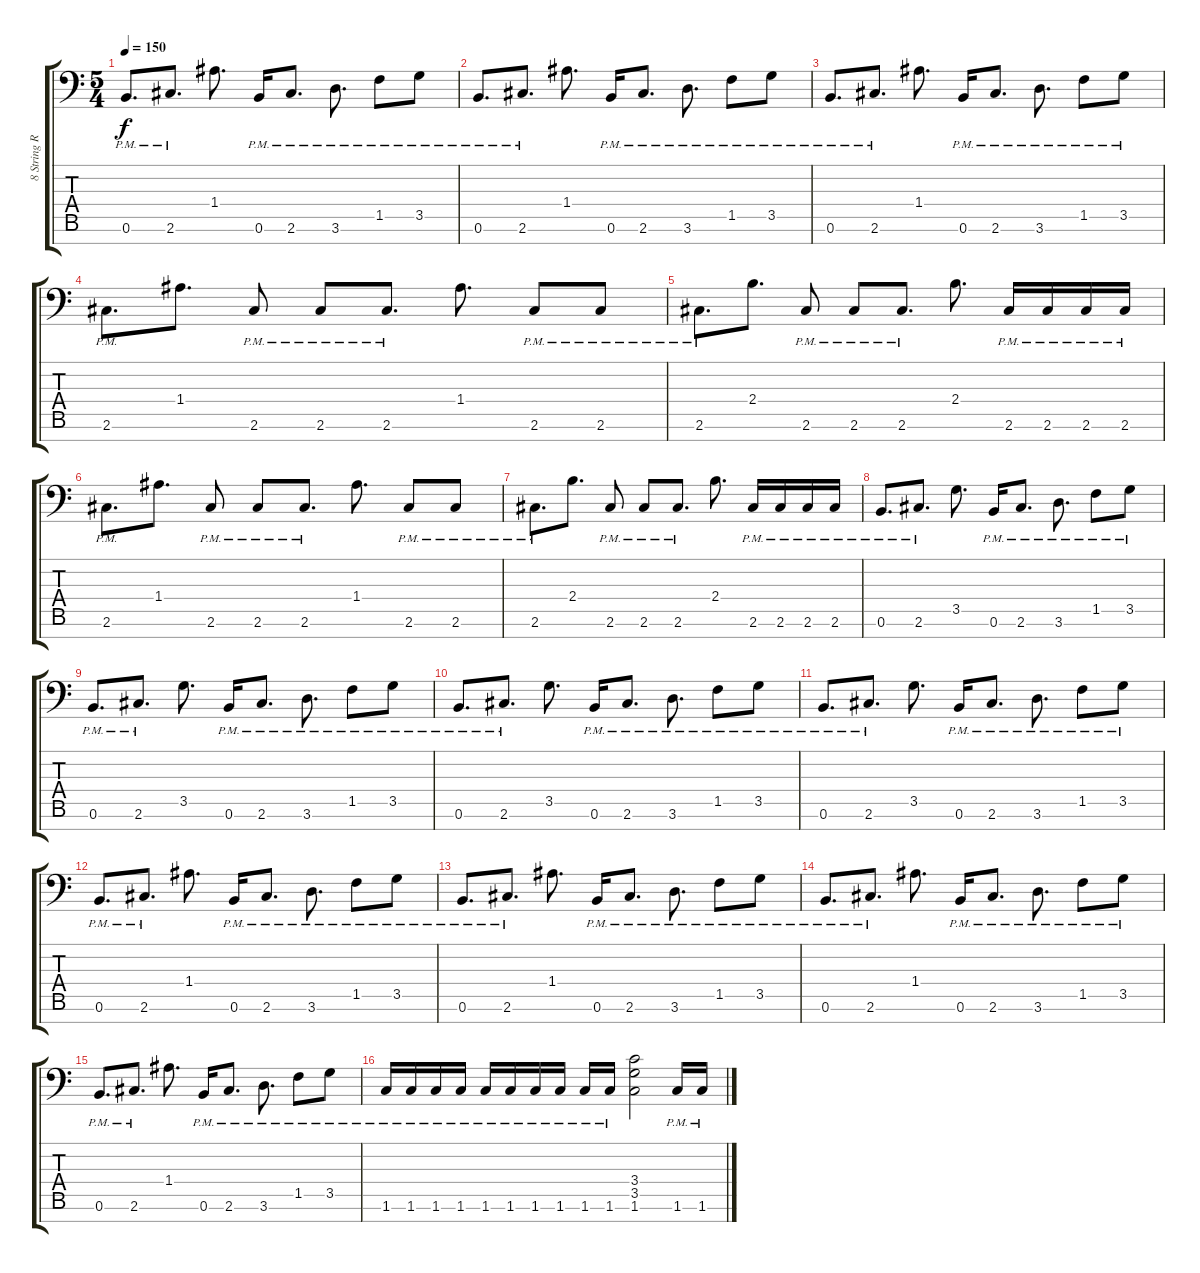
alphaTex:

\track ("8 String Rhythm R" "8 String R") {instrument overdrivenguitar}
\staff {score tabs}
\tuning (B3 G3 D3 A2 E2 B1 Gb1) {hide}
\ts (5 4)
\tempo 150
\clef f4
\ks c
0.6{pm}.8{d dy f} 2.6{pm}.8{d} 1.4.8{d} 0.6{pm}.16 2.6{pm}.8{d} 3.6{pm}.8{d} 1.5{pm}.8 3.5{pm}.8 |
0.6{pm}.8{d} 2.6{pm}.8{d} 1.4.8{d} 0.6{pm}.16 2.6{pm}.8{d} 3.6{pm}.8{d} 1.5{pm}.8 3.5{pm}.8 |
0.6{pm}.8{d} 2.6{pm}.8{d} 1.4.8{d} 0.6{pm}.16 2.6{pm}.8{d} 3.6{pm}.8{d} 1.5{pm}.8 3.5{pm}.8 |
2.6{pm}.8{d} 1.4.8{d} 2.6{pm}.8 2.6{pm}.8 2.6{pm}.8{d} 1.4.8{d} 2.6{pm}.8 2.6{pm}.8 |
2.6{pm}.8{d} 2.4.8{d} 2.6{pm}.8 2.6{pm}.8 2.6{pm}.8{d} 2.4.8{d} 2.6{pm}.16 2.6{pm}.16 2.6{pm}.16 2.6{pm}.16 |
2.6{pm}.8{d} 1.4.8{d} 2.6{pm}.8 2.6{pm}.8 2.6{pm}.8{d} 1.4.8{d} 2.6{pm}.8 2.6{pm}.8 |
2.6{pm}.8{d} 2.4.8{d} 2.6{pm}.8 2.6{pm}.8 2.6{pm}.8{d} 2.4.8{d} 2.6{pm}.16 2.6{pm}.16 2.6{pm}.16 2.6{pm}.16 |
0.6{pm}.8{d} 2.6{pm}.8{d} 3.5.8{d} 0.6{pm}.16 2.6{pm}.8{d} 3.6{pm}.8{d} 1.5{pm}.8 3.5{pm}.8 |
0.6{pm}.8{d} 2.6{pm}.8{d} 3.5.8{d} 0.6{pm}.16 2.6{pm}.8{d} 3.6{pm}.8{d} 1.5{pm}.8 3.5{pm}.8 |
0.6{pm}.8{d} 2.6{pm}.8{d} 3.5.8{d} 0.6{pm}.16 2.6{pm}.8{d} 3.6{pm}.8{d} 1.5{pm}.8 3.5{pm}.8 |
0.6{pm}.8{d} 2.6{pm}.8{d} 3.5.8{d} 0.6{pm}.16 2.6{pm}.8{d} 3.6{pm}.8{d} 1.5{pm}.8 3.5{pm}.8 |
0.6{pm}.8{d} 2.6{pm}.8{d} 1.4.8{d} 0.6{pm}.16 2.6{pm}.8{d} 3.6{pm}.8{d} 1.5{pm}.8 3.5{pm}.8 |
0.6{pm}.8{d} 2.6{pm}.8{d} 1.4.8{d} 0.6{pm}.16 2.6{pm}.8{d} 3.6{pm}.8{d} 1.5{pm}.8 3.5{pm}.8 |
0.6{pm}.8{d} 2.6{pm}.8{d} 1.4.8{d} 0.6{pm}.16 2.6{pm}.8{d} 3.6{pm}.8{d} 1.5{pm}.8 3.5{pm}.8 |
0.6{pm}.8{d} 2.6{pm}.8{d} 1.4.8{d} 0.6{pm}.16 2.6{pm}.8{d} 3.6{pm}.8{d} 1.5{pm}.8 3.5{pm}.8 |
1.6{pm}.16 1.6{pm}.16 1.6{pm}.16 1.6{pm}.16 1.6{pm}.16 1.6{pm}.16 1.6{pm}.16 1.6{pm}.16 1.6{pm}.16 1.6{pm}.16 (3.4 3.5 1.6).2 1.6{pm}.16 1.6{pm}.16
